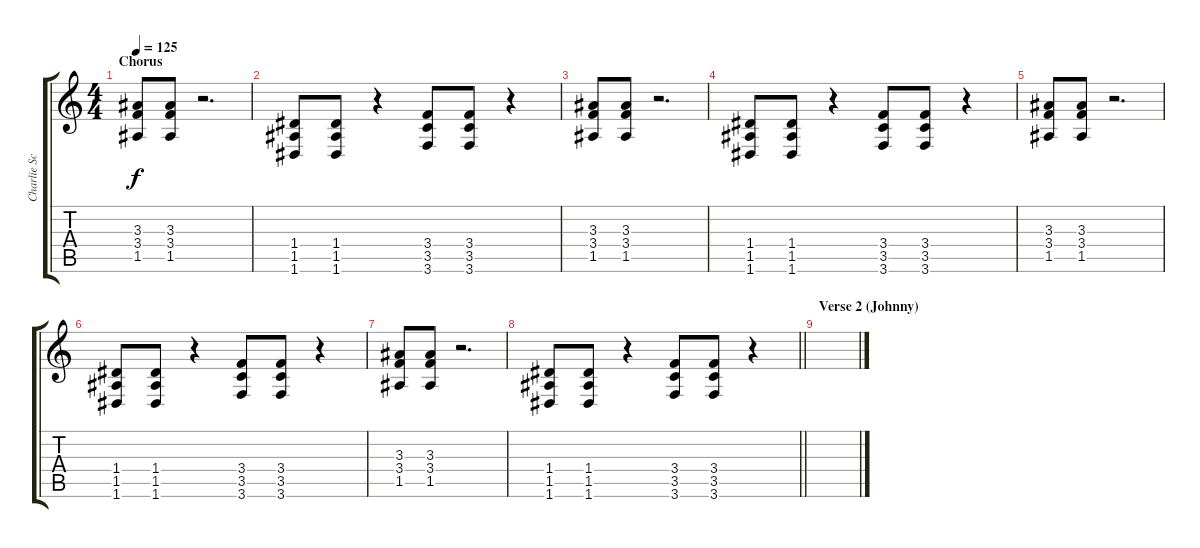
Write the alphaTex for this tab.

\track ("Charlie Scene" "Charlie Sc") {instrument overdrivenguitar}
\staff {score tabs}
\tuning (E4 B3 G3 D3 A2 D2) {hide}
\ts (4 4)
\section ("" "Chorus")
\tempo 125
\clef g2
\ks c
(3.3 3.4 1.5).8{dy f} (3.3 3.4 1.5).8 r.2{d} |
(1.4 1.5 1.6).8 (1.4 1.5 1.6).8 r.4 (3.4 3.5 3.6).8 (3.4 3.5 3.6).8 r.4 |
(3.3 3.4 1.5).8 (3.3 3.4 1.5).8 r.2{d} |
(1.4 1.5 1.6).8 (1.4 1.5 1.6).8 r.4 (3.4 3.5 3.6).8 (3.4 3.5 3.6).8 r.4 |
(3.3 3.4 1.5).8 (3.3 3.4 1.5).8 r.2{d} |
(1.4 1.5 1.6).8 (1.4 1.5 1.6).8 r.4 (3.4 3.5 3.6).8 (3.4 3.5 3.6).8 r.4 |
(3.3 3.4 1.5).8 (3.3 3.4 1.5).8 r.2{d} |
\barLineRight lightlight
(1.4 1.5 1.6).8 (1.4 1.5 1.6).8 r.4 (3.4 3.5 3.6).8 (3.4 3.5 3.6).8 r.4 |
\section ("" "Verse 2 (Johnny)")
